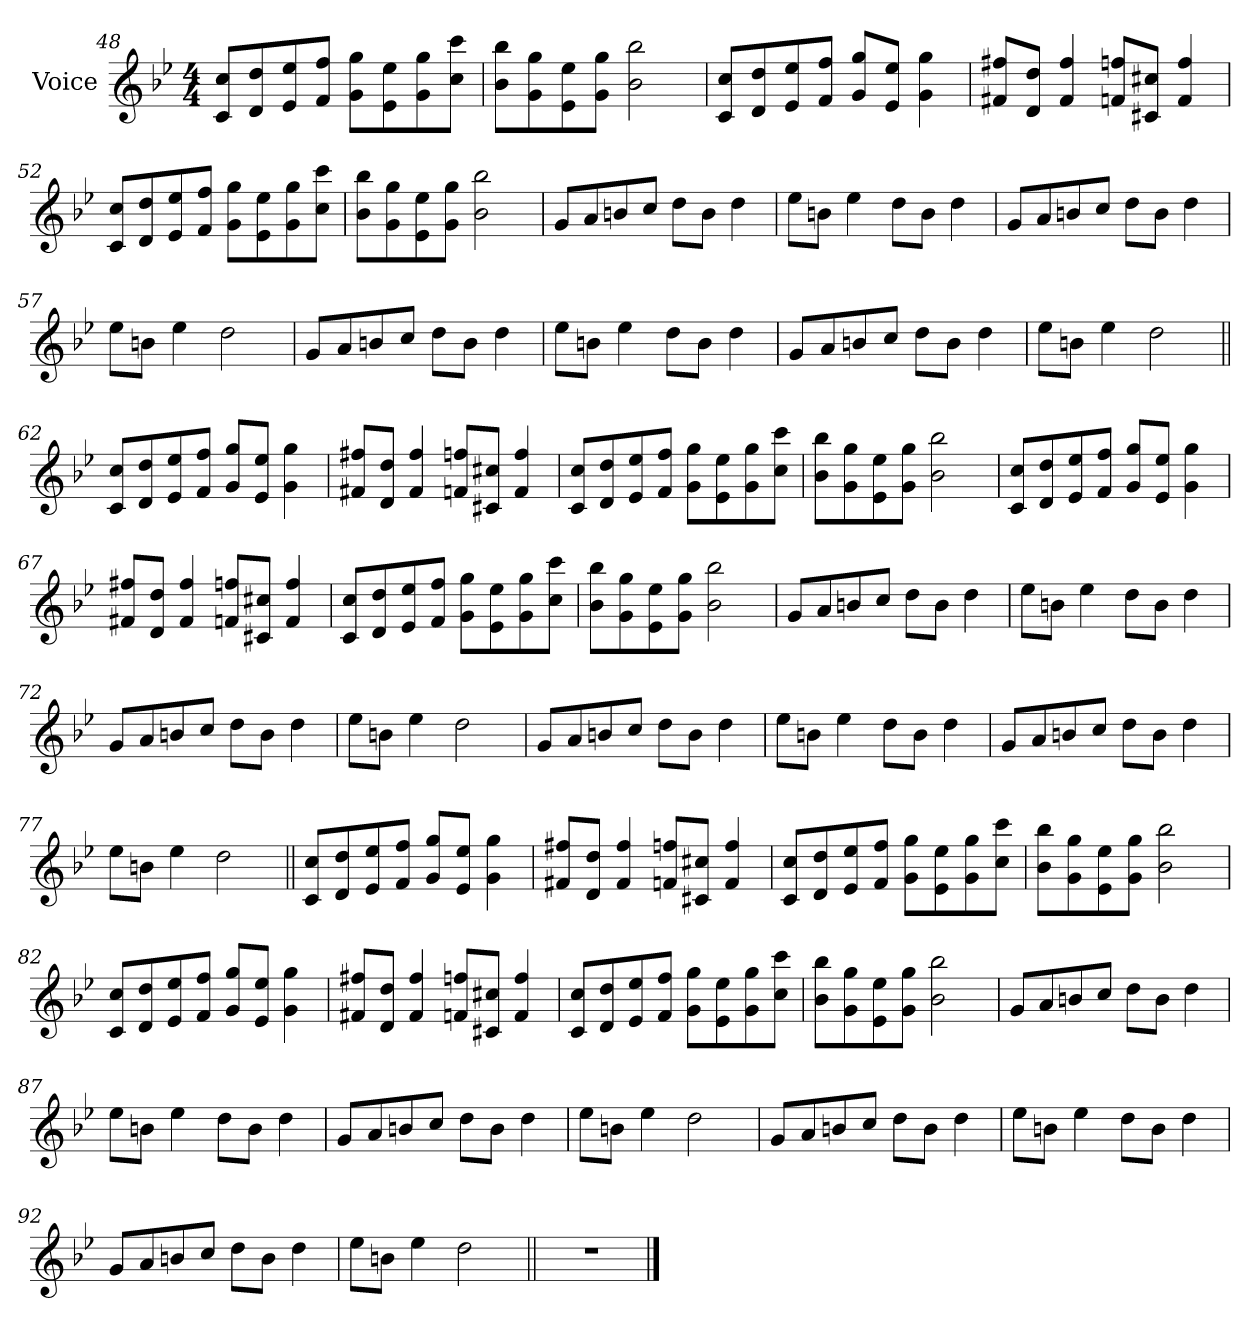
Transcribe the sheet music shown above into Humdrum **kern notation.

**kern
*part1
*staff1
*I"Voice
*I'Vc.
*clefG2
*ITrd1c2
*k[b-e-a-d-]
*M4/4
=48
8B-/ 8b-!/L
8c/ 8cc!/
8d-/ 8dd-!/
8e-/ 8ee-!/J
8f\ 8ff!\L
8d-\ 8dd-!\
8f\ 8ff!\
8b-\ 8bb-!\J
=49
8a-!\ 8aa-\L
8f!\ 8ff\
8d-!\ 8dd-\
8f!\ 8ff\J
2a-!\ 2aa-\
=50
8B-/ 8b-!/L
8c/ 8cc!/
8d-/ 8dd-!/
8e-/ 8ee-!/J
8f/ 8ff!/L
8d-/ 8dd-!/J
4f\ 4ff!\
=51
8en!/ 8een/L
8c!/ 8cc/J
4e!/ 4ee/
8e-X!/ 8ee-X/L
8Bn!/ 8bn/J
4e-!/ 4ee-/
=52
8B-/ 8b-!/L
8c/ 8cc!/
8d-/ 8dd-!/
8e-/ 8ee-!/J
8f\ 8ff!\L
8d-\ 8dd-!\
8f\ 8ff!\
8b-\ 8bb-!\J
=53
8a-!\ 8aa-\L
8f!\ 8ff\
8d-!\ 8dd-\
8f!\ 8ff\J
2a-!\ 2aa-\
=54
8f/L
8g/
8an/
8b-/J
8cc\L
8a\J
4cc\
=55
8dd-\L
8an\J
4dd-\
8cc\L
8a\J
4cc\
=56
8f/L
8g/
8an/
8b-/J
8cc\L
8a\J
4cc\
=57
8dd-\L
8an\J
4dd-\
2cc\
=58
8f/L
8g/
8an/
8b-/J
8cc\L
8a\J
4cc\
=59
8dd-\L
8an\J
4dd-\
8cc\L
8a\J
4cc\
=60
8f/L
8g/
8an/
8b-/J
8cc\L
8a\J
4cc\
=61
8dd-\L
8an\J
4dd-\
2cc\
=62||
8B-/ 8b-/L
8c/ 8cc/
8d-/ 8dd-/
8e-/ 8ee-/J
8f/ 8ff/L
8d-/ 8dd-/J
4f\ 4ff\
=63
8en/ 8een/L
8c/ 8cc/J
4e/ 4ee/
8e-X/ 8ee-X/L
8Bn/ 8bn/J
4e-/ 4ee-/
=64
8B-/ 8b-/L
8c/ 8cc/
8d-/ 8dd-/
8e-/ 8ee-/J
8f\ 8ff\L
8d-\ 8dd-\
8f\ 8ff\
8b-\ 8bb-\J
=65
8a-\ 8aa-\L
8f\ 8ff\
8d-\ 8dd-\
8f\ 8ff\J
2a-\ 2aa-\
=66
8B-/ 8b-/L
8c/ 8cc/
8d-/ 8dd-/
8e-/ 8ee-/J
8f/ 8ff/L
8d-/ 8dd-/J
4f\ 4ff\
=67
8en/ 8een/L
8c/ 8cc/J
4e/ 4ee/
8e-X/ 8ee-X/L
8Bn/ 8bn/J
4e-/ 4ee-/
=68
8B-/ 8b-/L
8c/ 8cc/
8d-/ 8dd-/
8e-/ 8ee-/J
8f\ 8ff\L
8d-\ 8dd-\
8f\ 8ff\
8b-\ 8bb-\J
=69
8a-\ 8aa-\L
8f\ 8ff\
8d-\ 8dd-\
8f\ 8ff\J
2a-\ 2aa-\
=70
8f/L
8g/
8an/
8b-/J
8cc\L
8a\J
4cc\
=71
8dd-\L
8an\J
4dd-\
8cc\L
8a\J
4cc\
=72
8f/L
8g/
8an/
8b-/J
8cc\L
8a\J
4cc\
=73
8dd-\L
8an\J
4dd-\
2cc\
=74
8f/L
8g/
8an/
8b-/J
8cc\L
8a\J
4cc\
=75
8dd-\L
8an\J
4dd-\
8cc\L
8a\J
4cc\
=76
8f/L
8g/
8an/
8b-/J
8cc\L
8a\J
4cc\
=77
8dd-\L
8an\J
4dd-\
2cc\
=78||
8B-/ 8b-/L
8c/ 8cc/
8d-/ 8dd-/
8e-/ 8ee-/J
8f/ 8ff/L
8d-/ 8dd-/J
4f\ 4ff\
=79
8en/ 8een/L
8c/ 8cc/J
4e/ 4ee/
8e-X/ 8ee-X/L
8Bn/ 8bn/J
4e-/ 4ee-/
=80
8B-/ 8b-/L
8c/ 8cc/
8d-/ 8dd-/
8e-/ 8ee-/J
8f\ 8ff\L
8d-\ 8dd-\
8f\ 8ff\
8b-\ 8bb-\J
=81
8a-\ 8aa-\L
8f\ 8ff\
8d-\ 8dd-\
8f\ 8ff\J
2a-\ 2aa-\
=82
8B-/ 8b-/L
8c/ 8cc/
8d-/ 8dd-/
8e-/ 8ee-/J
8f/ 8ff/L
8d-/ 8dd-/J
4f\ 4ff\
=83
8en/ 8een/L
8c/ 8cc/J
4e/ 4ee/
8e-X/ 8ee-X/L
8Bn/ 8bn/J
4e-/ 4ee-/
=84
8B-/ 8b-/L
8c/ 8cc/
8d-/ 8dd-/
8e-/ 8ee-/J
8f\ 8ff\L
8d-\ 8dd-\
8f\ 8ff\
8b-\ 8bb-\J
=85
8a-\ 8aa-\L
8f\ 8ff\
8d-\ 8dd-\
8f\ 8ff\J
2a-\ 2aa-\
=86
8f/L
8g/
8an/
8b-/J
8cc\L
8a\J
4cc\
=87
8dd-\L
8an\J
4dd-\
8cc\L
8a\J
4cc\
=88
8f/L
8g/
8an/
8b-/J
8cc\L
8a\J
4cc\
=89
8dd-\L
8an\J
4dd-\
2cc\
=90
8f/L
8g/
8an/
8b-/J
8cc\L
8a\J
4cc\
=91
8dd-\L
8an\J
4dd-\
8cc\L
8a\J
4cc\
=92
8f/L
8g/
8an/
8b-/J
8cc\L
8a\J
4cc\
=93
8dd-\L
8an\J
4dd-\
2cc\
=94||
1r
==
*-
